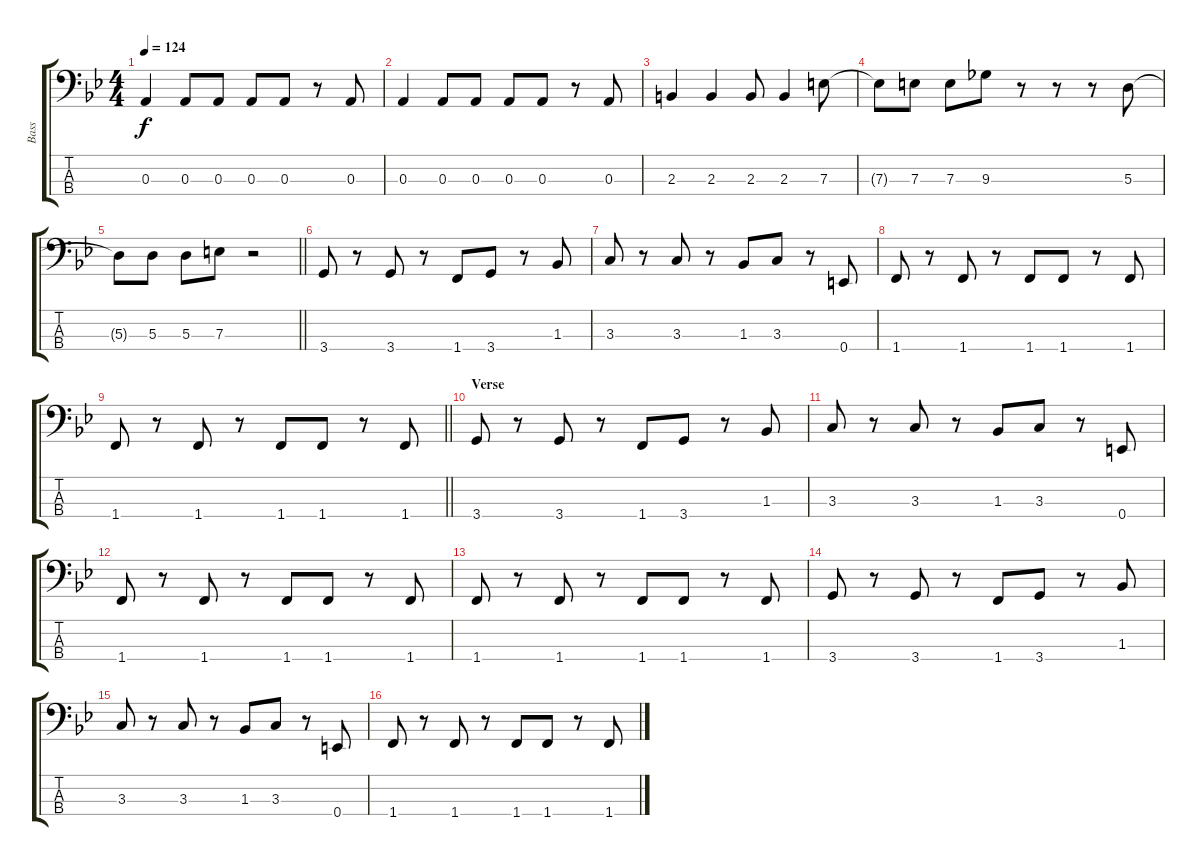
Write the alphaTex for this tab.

\track ("Bass" "Bass") {instrument electricbassfinger}
\staff {score tabs}
\tuning (G2 D2 A1 E1) {hide}
\ts (4 4)
\tempo 124
\clef f4
\ks gminor
0.3.4{dy f} 0.3.8 0.3.8 0.3.8 0.3.8 r.8 0.3.8 |
0.3.4 0.3.8 0.3.8 0.3.8 0.3.8 r.8 0.3.8 |
2.3.4 2.3.4 2.3.8 2.3.4 7.3.8 |
7.3{t}.8 7.3.8 7.3.8 9.3.8 r.8 r.8 r.8 5.3.8 |
\barLineRight lightlight
5.3{t}.8 5.3.8 5.3.8 7.3.8 r.2 |
3.4.8 r.8 3.4.8 r.8 1.4.8 3.4.8 r.8 1.3.8 |
3.3.8 r.8 3.3.8 r.8 1.3.8 3.3.8 r.8 0.4.8 |
1.4.8 r.8 1.4.8 r.8 1.4.8 1.4.8 r.8 1.4.8 |
\barLineRight lightlight
1.4.8 r.8 1.4.8 r.8 1.4.8 1.4.8 r.8 1.4.8 |
\section ("" "Verse")
3.4.8 r.8 3.4.8 r.8 1.4.8 3.4.8 r.8 1.3.8 |
3.3.8 r.8 3.3.8 r.8 1.3.8 3.3.8 r.8 0.4.8 |
1.4.8 r.8 1.4.8 r.8 1.4.8 1.4.8 r.8 1.4.8 |
1.4.8 r.8 1.4.8 r.8 1.4.8 1.4.8 r.8 1.4.8 |
3.4.8 r.8 3.4.8 r.8 1.4.8 3.4.8 r.8 1.3.8 |
3.3.8 r.8 3.3.8 r.8 1.3.8 3.3.8 r.8 0.4.8 |
1.4.8 r.8 1.4.8 r.8 1.4.8 1.4.8 r.8 1.4.8
